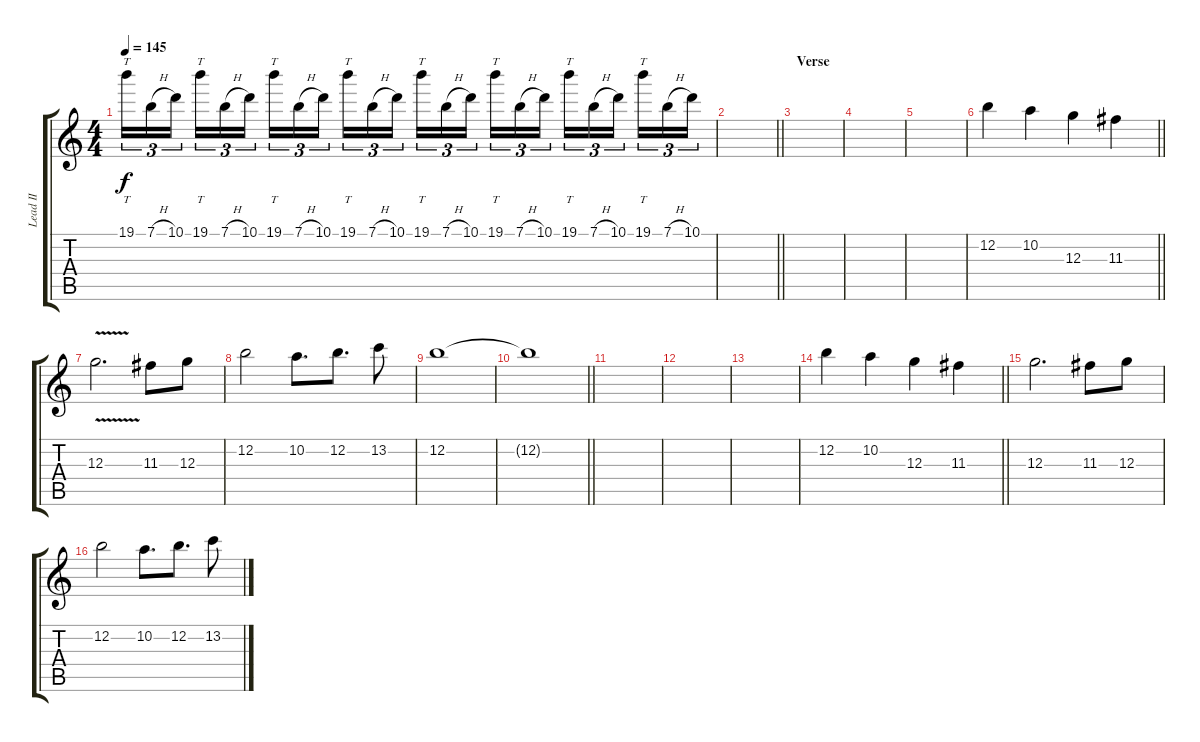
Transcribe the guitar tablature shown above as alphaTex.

\track ("Lead II" "Lead II") {instrument distortionguitar}
\staff {score tabs}
\tuning (E4 B3 G3 D3 A2 E2) {hide}
\ts (4 4)
\tempo 145
\clef g2
\ks c
19.1.16{tt tu (3 2) dy f} 7.1{h}.16{tu (3 2)} 10.1.16{tu (3 2) beam splitsecondary} 19.1.16{tt tu (3 2)} 7.1{h}.16{tu (3 2)} 10.1.16{tu (3 2)} 19.1.16{tt tu (3 2)} 7.1{h}.16{tu (3 2)} 10.1.16{tu (3 2) beam splitsecondary} 19.1.16{tt tu (3 2)} 7.1{h}.16{tu (3 2)} 10.1.16{tu (3 2)} 19.1.16{tt tu (3 2)} 7.1{h}.16{tu (3 2)} 10.1.16{tu (3 2) beam splitsecondary} 19.1.16{tt tu (3 2)} 7.1{h}.16{tu (3 2)} 10.1.16{tu (3 2)} 19.1.16{tt tu (3 2)} 7.1{h}.16{tu (3 2)} 10.1.16{tu (3 2) beam splitsecondary} 19.1.16{tt tu (3 2)} 7.1{h}.16{tu (3 2)} 10.1.16{tu (3 2)} |
\barLineRight lightlight
|
\section ("" "Verse")
|
|
|
\barLineRight lightlight
12.2.4{volume 12} 10.2.4 12.3.4 11.3.4 |
\section ("" "")
12.3{v}.2{d} 11.3.8 12.3.8 |
12.2.2 10.2.8{d} 12.2.8{d} 13.2.8 |
12.2.1 |
\barLineRight lightlight
12.2{t}.1 |
\section ("" "")
|
|
|
\barLineRight lightlight
12.2.4{volume 12} 10.2.4 12.3.4 11.3.4 |
\section ("" "")
12.3.2{d} 11.3.8 12.3.8 |
12.2.2 10.2.8{d} 12.2.8{d} 13.2.8
